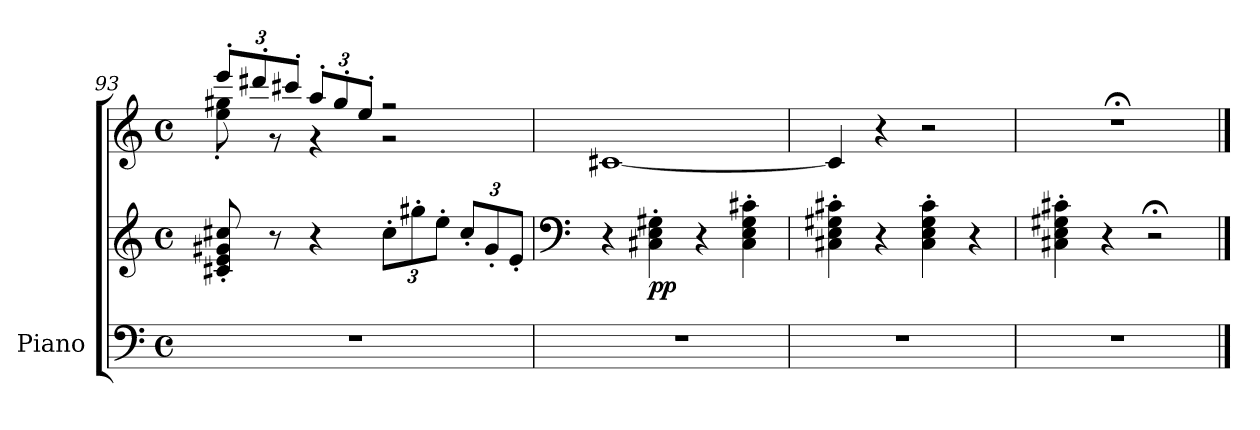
**kern	**kern	**kern	**dynam
*part1	*part1	*part1	*part1
*staff3	*staff2	*staff1	*staff1/2/3
*I"Piano	*	*	*
*I'Pno.	*	*	*
!!LO:PB:g=z
*clefF4	*clefG2	*clefG2	*
*k[]	*k[]	*k[]	*
*M4/4	*M4/4	*M4/4	*
*met(c)	*met(c)	*met(c)	*
*	*	*Xbrackettup	*
=93	=93	=93	=93
*	*	*^	*
1r	8c#X/' 8e/' 8g#X/' 8cc#X/'	12eee'/L	8ee\' 8gg#X\'	.
.	.	12ddd#X'/	.	.
.	8r	.	8r	.
.	.	12ccc#X'/J	.	.
.	4r	12aa'/L	4r	.
.	.	12gg#'/	.	.
.	.	12ee'/J	.	.
*	*Xbrackettup	*	*	*
.	12cc#'\L	2r	2r	.
.	12gg#X'\	.	.	.
.	12ee'\J	.	.	.
.	12cc#'/L	.	.	.
.	12g#'/	.	.	.
.	12e'/J	.	.	.
*	*	*v	*v	*
=94	=94	=94	=94
*	*clefF4	*	*
1r	4r	[1c#X	.
!	!	!	!LO:DY:b=2
.	4C#X\' 4E\' 4G#X\'	.	pp
.	4r	.	.
.	4C#\' 4E\' 4G#\' 4c#X\'	.	.
=95	=95	=95	=95
1r	4C#X\' 4E\' 4G#X\' 4c#X\'	4c#/]	.
.	4r	4r	.
.	4C#\' 4E\' 4G#\' 4c#\'	2r	.
.	4r	.	.
=96	=96	=96	=96
1r	4C#X\' 4E\' 4G#X\' 4c#X\'	1r;<	.
.	4r	.	.
.	2r;<	.	.
==	==	==	==
*-	*-	*-	*-
